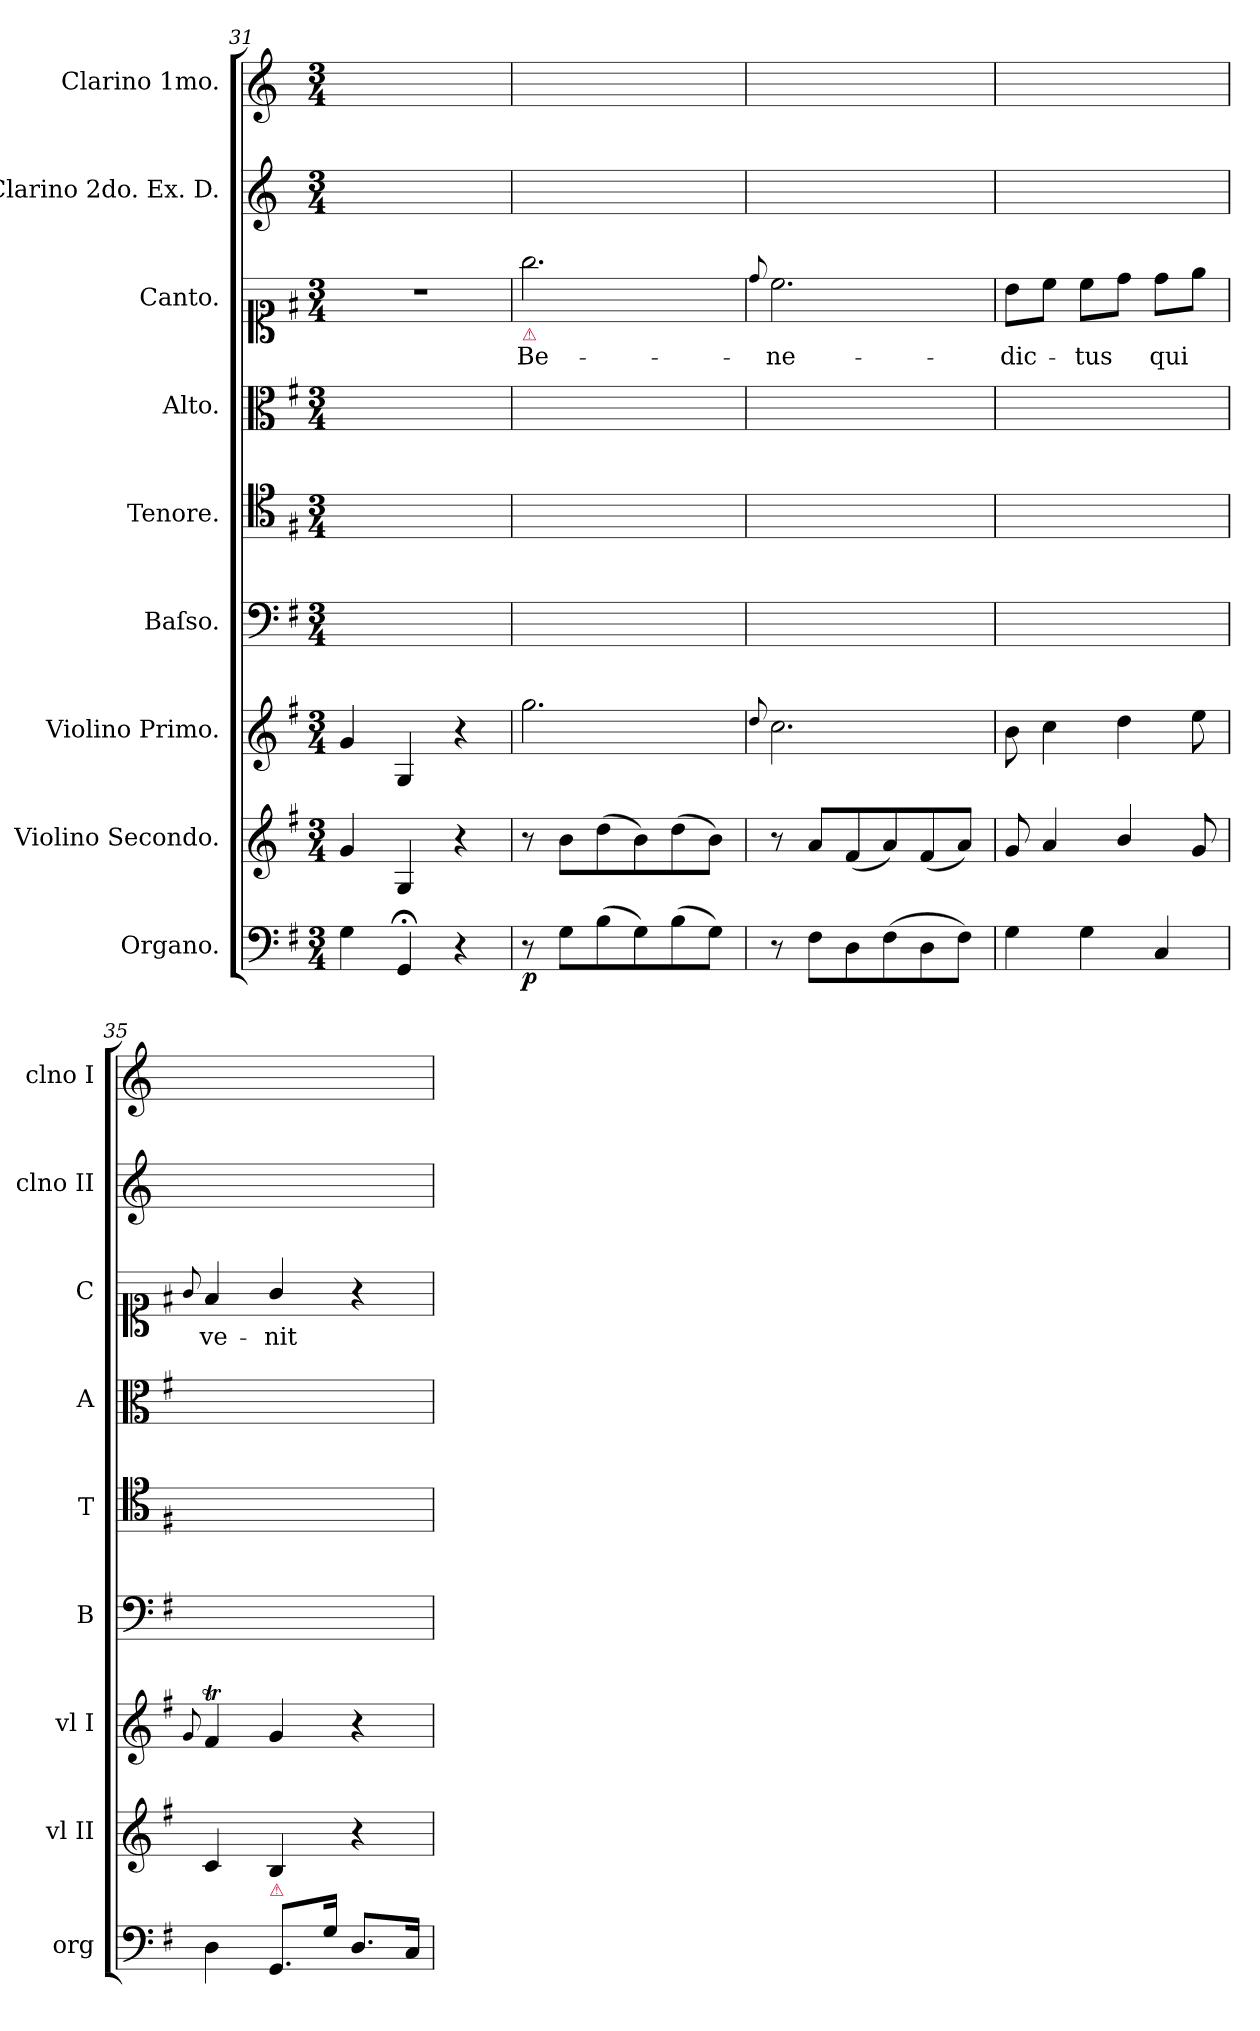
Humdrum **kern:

**kern	**dynam	**kern	**dynam	**kern	**dynam	**kern	**kern	**kern	**kern	**text	**kern	**kern
*part9	*part9	*part8	*part8	*part7	*part7	*part6	*part5	*part4	*part3	*part3	*part2	*part1
*staff9	*staff9	*staff8	*staff8	*staff7	*staff7	*staff6	*staff5	*staff4	*staff3	*staff3	*staff2	*staff1
*I"Organo.	*	*I"Violino Secondo.	*	*I"Violino Primo.	*	*I"Baſso.	*I"Tenore.	*I"Alto.	*I"Canto.	*	*I"Clarino 2do. Ex. D.	*I"Clarino 1mo.
*I'org	*	*I'vl II	*	*I'vl I	*	*I'B	*I'T	*I'A	*I'C	*	*I'clno II	*I'clno I
*clefF4	*	*clefG2	*	*clefG2	*	*clefF4	*clefC4	*clefC3	*clefC1	*	*clefG2	*clefG2
*	*	*	*	*	*	*	*	*	*	*	*ITrd-4c-7	*ITrd3c5
*k[f#]	*	*k[f#]	*	*k[f#]	*	*k[f#]	*k[f#]	*k[f#]	*k[f#]	*	*k[f#]	*k[f#]
*G:	*	*G:	*	*G:	*	*G:	*G:	*G:	*G:	*	*G:	*G:
*M3/4	*	*M3/4	*	*M3/4	*	*M3/4	*M3/4	*M3/4	*M3/4	*	*M3/4	*M3/4
=31	=31	=31	=31	=31	=31	=31	=31	=31	=31	=31	=31	=31
4G\	.	4g/	.	4g/	.	2.ryy	2.ryy	2.ryy	2.r	.	2.ryy	2.ryy
4GG;</	.	4G/	.	4G/	.	.	.	.	.	.	.	.
4r	.	4r	.	4r	.	.	.	.	.	.	.	.
=32	=32	=32	=32	=32	=32	=32	=32	=32	=32	=32	=32	=32
!	!	!	!	!	!	!	!	!	!LO:TX:b:color=crimson:t=⚠	!	!	!
!	!LO:DY:b	!	!LO:DY:b	!	!LO:DY:b	!	!	!	!	!	!	!
8r	p	8r	po	2.gg\	pio	2.ryy	2.ryy	2.ryy	2.gg\	Be-	2.ryy	2.ryy
8G\L	.	8b\L	.	.	.	.	.	.	.	.	.	.
(8B\	.	(8dd\	.	.	.	.	.	.	.	.	.	.
8G\)	.	8b\)	.	.	.	.	.	.	.	.	.	.
(8B\	.	(8dd\	.	.	.	.	.	.	.	.	.	.
8G\J)	.	8b\J)	.	.	.	.	.	.	.	.	.	.
=33	=33	=33	=33	=33	=33	=33	=33	=33	=33	=33	=33	=33
.	.	.	.	8qqdd/	.	.	.	.	8qqdd/	.	.	.
8r	.	8r	.	2.cc\	.	2.ryy	2.ryy	2.ryy	2.cc\	-ne-	2.ryy	2.ryy
8F#\L	.	8a/L	.	.	.	.	.	.	.	.	.	.
8D\	.	(8f#/	.	.	.	.	.	.	.	.	.	.
(8F#\	.	8a/)	.	.	.	.	.	.	.	.	.	.
8D\	.	(8f#/	.	.	.	.	.	.	.	.	.	.
8F#\J)	.	8a/J)	.	.	.	.	.	.	.	.	.	.
=34	=34	=34	=34	=34	=34	=34	=34	=34	=34	=34	=34	=34
4G\	.	8g/	.	8b\	.	2.ryy	2.ryy	2.ryy	8b\L	-dic-	2.ryy	2.ryy
.	.	4a/	.	4cc\	.	.	.	.	8cc\J	.	.	.
4G\	.	.	.	.	.	.	.	.	8cc\L	-tus	.	.
.	.	4b/	.	4dd\	.	.	.	.	8dd\J	.	.	.
4C/	.	.	.	.	.	.	.	.	8dd\L	qui	.	.
.	.	8g/	.	8ee\	.	.	.	.	8ee\J	.	.	.
=35	=35	=35	=35	=35	=35	=35	=35	=35	=35	=35	=35	=35
.	.	.	.	8qqg/	.	.	.	.	8qqg/	.	.	.
4D\	.	4c/	.	4f#t/	.	2.ryy	2.ryy	2.ryy	4f#/	ve-	2.ryy	2.ryy
!LO:TX:a:color=crimson:t=⚠	!	!	!	!	!	!	!	!	!	!	!	!
8.GG/L	.	4B/	.	4g/	.	.	.	.	4g/	-nit	.	.
16G\Jk	.	.	.	.	.	.	.	.	.	.	.	.
8.D/L	.	4r	.	4r	.	.	.	.	4r	.	.	.
16C/Jk	.	.	.	.	.	.	.	.	.	.	.	.
=	=	=	=	=	=	=	=	=	=	=	=	=
*-	*-	*-	*-	*-	*-	*-	*-	*-	*-	*-	*-	*-
